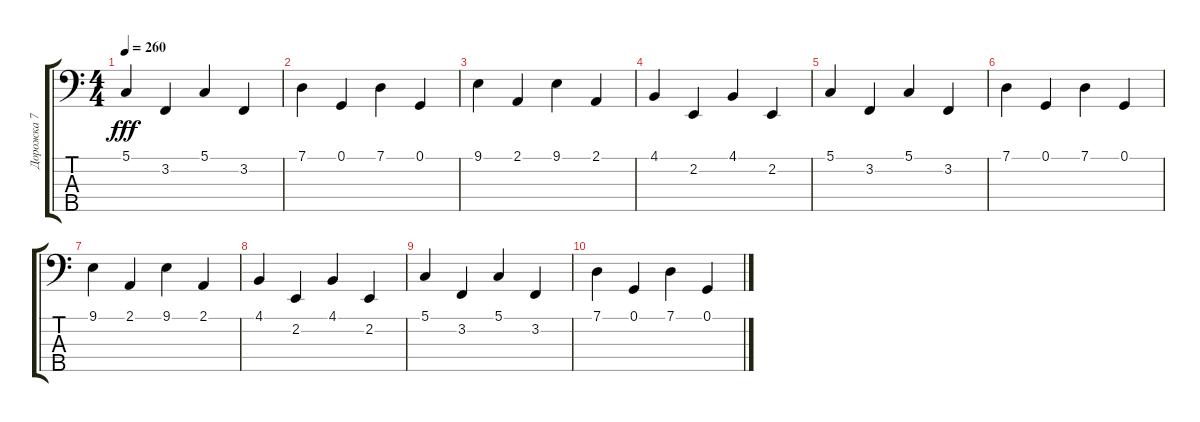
\track ("Дорожка 7" "Дорожка 7") {instrument synthdrum}
\staff {score tabs}
\tuning (G2 D2 A1 E1 B0) {hide}
\ts (4 4)
\tempo 260
\clef f4
\ks c
5.1.4{dy fff} 3.2.4 5.1.4 3.2.4 |
7.1.4 0.1.4 7.1.4 0.1.4 |
9.1.4 2.1.4 9.1.4 2.1.4 |
4.1.4 2.2.4 4.1.4 2.2.4 |
5.1.4 3.2.4 5.1.4 3.2.4 |
7.1.4 0.1.4 7.1.4 0.1.4 |
9.1.4 2.1.4 9.1.4 2.1.4 |
4.1.4 2.2.4 4.1.4 2.2.4 |
5.1.4 3.2.4 5.1.4 3.2.4 |
7.1.4 0.1.4 7.1.4 0.1.4
